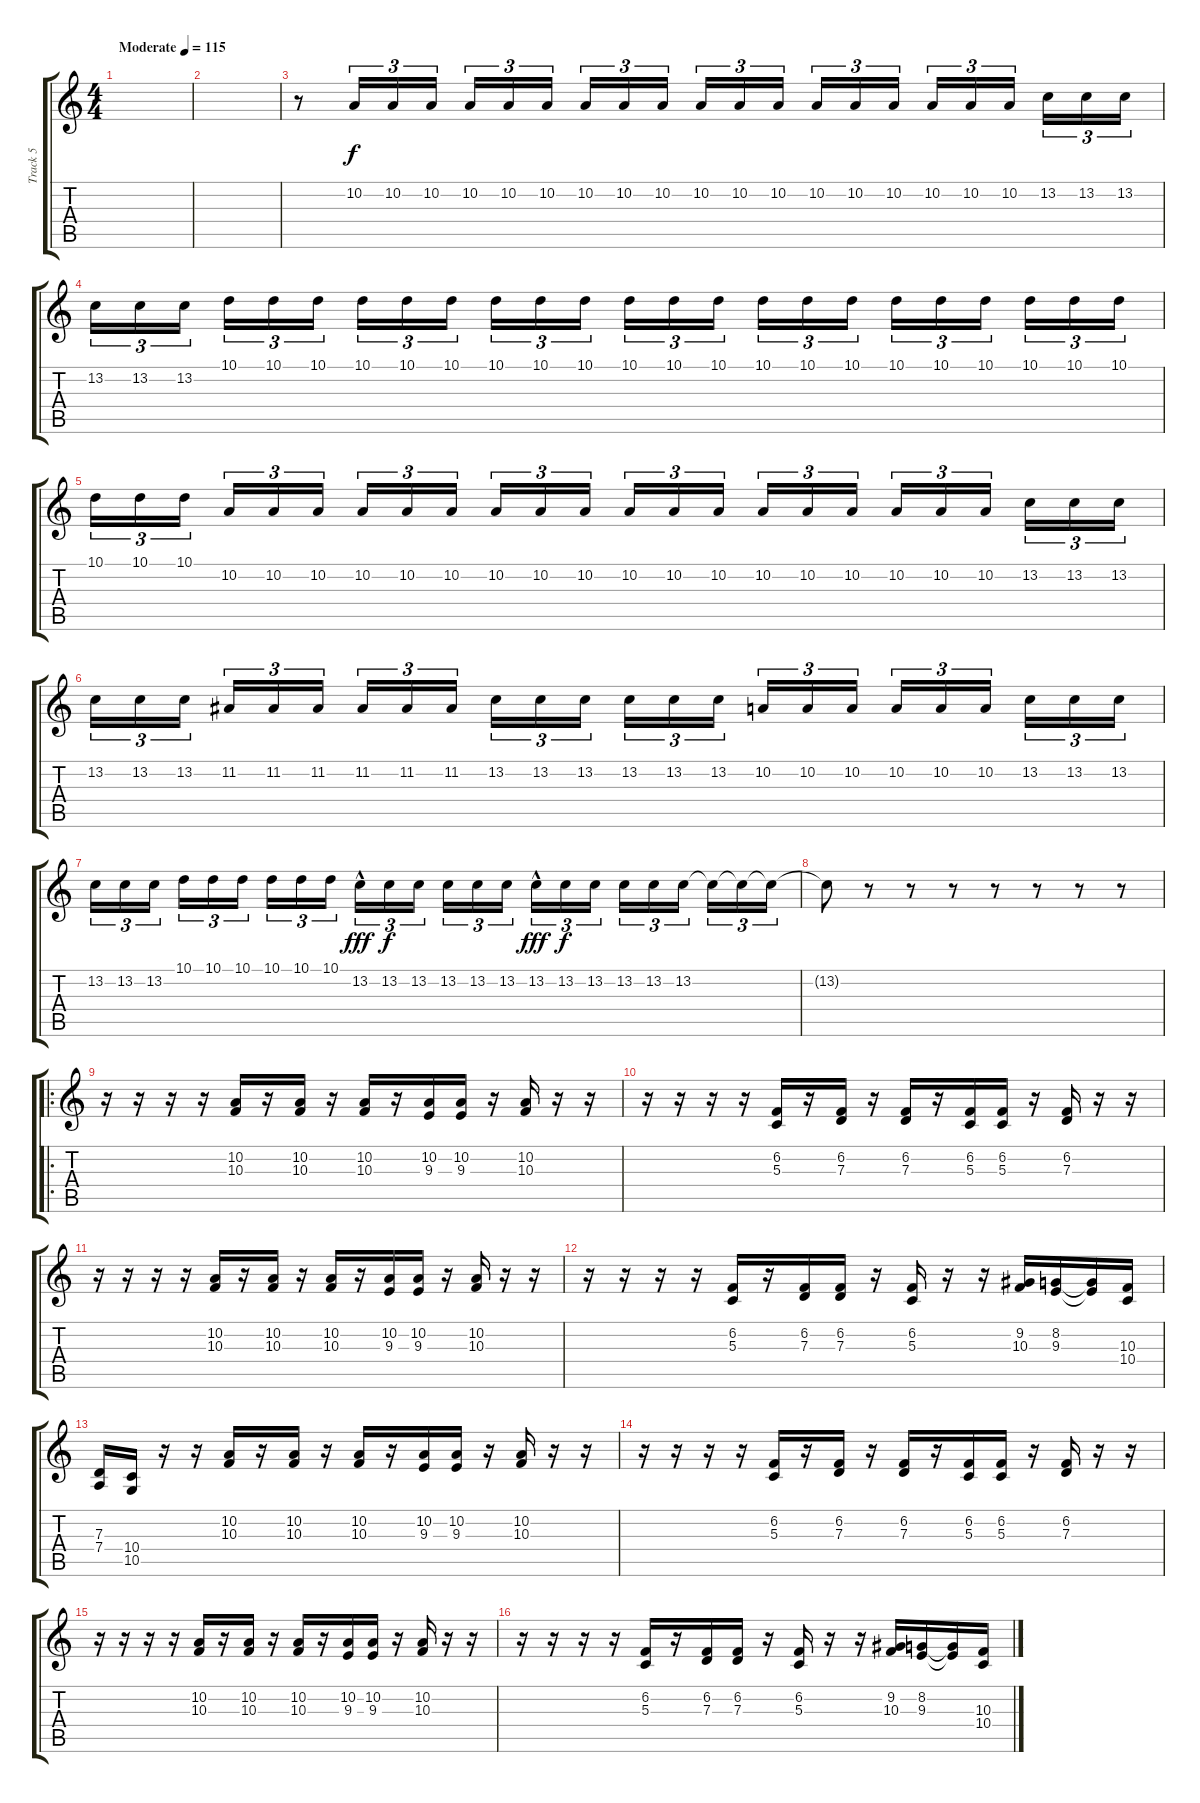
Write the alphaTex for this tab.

\track ("Track 5" "Track 5") {instrument honkytonkpiano}
\staff {score tabs}
\tuning (E4 B3 G3 D3 A2 E2) {hide}
\ts (4 4)
\tempo (115 "Moderate")
\clef g2
\ks c
|
|
r.8 10.2.16{tu (3 2)} 10.2.16{tu (3 2)} 10.2.16{tu (3 2)} 10.2.16{tu (3 2)} 10.2.16{tu (3 2)} 10.2.16{tu (3 2) beam splitsecondary} 10.2.16{tu (3 2)} 10.2.16{tu (3 2)} 10.2.16{tu (3 2)} 10.2.16{tu (3 2)} 10.2.16{tu (3 2)} 10.2.16{tu (3 2) beam splitsecondary} 10.2.16{tu (3 2)} 10.2.16{tu (3 2)} 10.2.16{tu (3 2)} 10.2.16{tu (3 2)} 10.2.16{tu (3 2)} 10.2.16{tu (3 2) beam splitsecondary} 13.2.16{tu (3 2)} 13.2.16{tu (3 2)} 13.2.16{tu (3 2)} |
13.2.16{tu (3 2)} 13.2.16{tu (3 2)} 13.2.16{tu (3 2) beam splitsecondary} 10.1.16{tu (3 2)} 10.1.16{tu (3 2)} 10.1.16{tu (3 2)} 10.1.16{tu (3 2)} 10.1.16{tu (3 2)} 10.1.16{tu (3 2) beam splitsecondary} 10.1.16{tu (3 2)} 10.1.16{tu (3 2)} 10.1.16{tu (3 2)} 10.1.16{tu (3 2)} 10.1.16{tu (3 2)} 10.1.16{tu (3 2) beam splitsecondary} 10.1.16{tu (3 2)} 10.1.16{tu (3 2)} 10.1.16{tu (3 2)} 10.1.16{tu (3 2)} 10.1.16{tu (3 2)} 10.1.16{tu (3 2) beam splitsecondary} 10.1.16{tu (3 2)} 10.1.16{tu (3 2)} 10.1.16{tu (3 2)} |
10.1.16{tu (3 2)} 10.1.16{tu (3 2)} 10.1.16{tu (3 2) beam splitsecondary} 10.2.16{tu (3 2)} 10.2.16{tu (3 2)} 10.2.16{tu (3 2)} 10.2.16{tu (3 2)} 10.2.16{tu (3 2)} 10.2.16{tu (3 2) beam splitsecondary} 10.2.16{tu (3 2)} 10.2.16{tu (3 2)} 10.2.16{tu (3 2)} 10.2.16{tu (3 2)} 10.2.16{tu (3 2)} 10.2.16{tu (3 2) beam splitsecondary} 10.2.16{tu (3 2)} 10.2.16{tu (3 2)} 10.2.16{tu (3 2)} 10.2.16{tu (3 2)} 10.2.16{tu (3 2)} 10.2.16{tu (3 2) beam splitsecondary} 13.2.16{tu (3 2)} 13.2.16{tu (3 2)} 13.2.16{tu (3 2)} |
13.2.16{tu (3 2)} 13.2.16{tu (3 2)} 13.2.16{tu (3 2) beam splitsecondary} 11.2.16{tu (3 2)} 11.2.16{tu (3 2)} 11.2.16{tu (3 2)} 11.2.16{tu (3 2)} 11.2.16{tu (3 2)} 11.2.16{tu (3 2) beam splitsecondary} 13.2.16{tu (3 2)} 13.2.16{tu (3 2)} 13.2.16{tu (3 2)} 13.2.16{tu (3 2)} 13.2.16{tu (3 2)} 13.2.16{tu (3 2) beam splitsecondary} 10.2.16{tu (3 2)} 10.2.16{tu (3 2)} 10.2.16{tu (3 2)} 10.2.16{tu (3 2)} 10.2.16{tu (3 2)} 10.2.16{tu (3 2) beam splitsecondary} 13.2.16{tu (3 2)} 13.2.16{tu (3 2)} 13.2.16{tu (3 2)} |
13.2.16{tu (3 2)} 13.2.16{tu (3 2)} 13.2.16{tu (3 2) beam splitsecondary} 10.1.16{tu (3 2)} 10.1.16{tu (3 2)} 10.1.16{tu (3 2)} 10.1.16{tu (3 2)} 10.1.16{tu (3 2)} 10.1.16{tu (3 2) beam splitsecondary} 13.2{hac}.16{tu (3 2) dy fff} 13.2.16{tu (3 2) dy f} 13.2.16{tu (3 2)} 13.2.16{tu (3 2)} 13.2.16{tu (3 2)} 13.2.16{tu (3 2) beam splitsecondary} 13.2{hac}.16{tu (3 2) dy fff} 13.2.16{tu (3 2) dy f} 13.2.16{tu (3 2)} 13.2.16{tu (3 2)} 13.2.16{tu (3 2)} 13.2.16{tu (3 2) beam splitsecondary} 13.2{t}.16{tu (3 2)} 13.2{t}.16{tu (3 2)} 13.2{t}.16{tu (3 2)} |
13.2{t}.8 r.8 r.8 r.8 r.8 r.8 r.8 r.8 |
\ro
r.16 r.16 r.16 r.16 (10.2 10.3).16 r.16 (10.2 10.3).16 r.16 (10.2 10.3).16 r.16 (10.2 9.3).16 (10.2 9.3).16 r.16 (10.2 10.3).16 r.16 r.16 |
r.16 r.16 r.16 r.16 (6.2 5.3).16 r.16 (6.2 7.3).16 r.16 (6.2 7.3).16 r.16 (6.2 5.3).16 (6.2 5.3).16 r.16 (6.2 7.3).16 r.16 r.16 |
r.16 r.16 r.16 r.16 (10.2 10.3).16 r.16 (10.2 10.3).16 r.16 (10.2 10.3).16 r.16 (10.2 9.3).16 (10.2 9.3).16 r.16 (10.2 10.3).16 r.16 r.16 |
r.16 r.16 r.16 r.16 (6.2 5.3).16 r.16 (6.2 7.3).16 (6.2 7.3).16 r.16 (6.2 5.3).16 r.16 r.16 (9.2 10.3).16 (8.2 9.3).16 (8.2{t} 9.3{t}).16 (10.3 10.4).16 |
(7.3 7.4).16 (10.4 10.5).16 r.16 r.16 (10.2 10.3).16 r.16 (10.2 10.3).16 r.16 (10.2 10.3).16 r.16 (10.2 9.3).16 (10.2 9.3).16 r.16 (10.2 10.3).16 r.16 r.16 |
r.16 r.16 r.16 r.16 (6.2 5.3).16 r.16 (6.2 7.3).16 r.16 (6.2 7.3).16 r.16 (6.2 5.3).16 (6.2 5.3).16 r.16 (6.2 7.3).16 r.16 r.16 |
r.16 r.16 r.16 r.16 (10.2 10.3).16 r.16 (10.2 10.3).16 r.16 (10.2 10.3).16 r.16 (10.2 9.3).16 (10.2 9.3).16 r.16 (10.2 10.3).16 r.16 r.16 |
r.16 r.16 r.16 r.16 (6.2 5.3).16 r.16 (6.2 7.3).16 (6.2 7.3).16 r.16 (6.2 5.3).16 r.16 r.16 (9.2 10.3).16 (8.2 9.3).16 (8.2{t} 9.3{t}).16 (10.3 10.4).16
